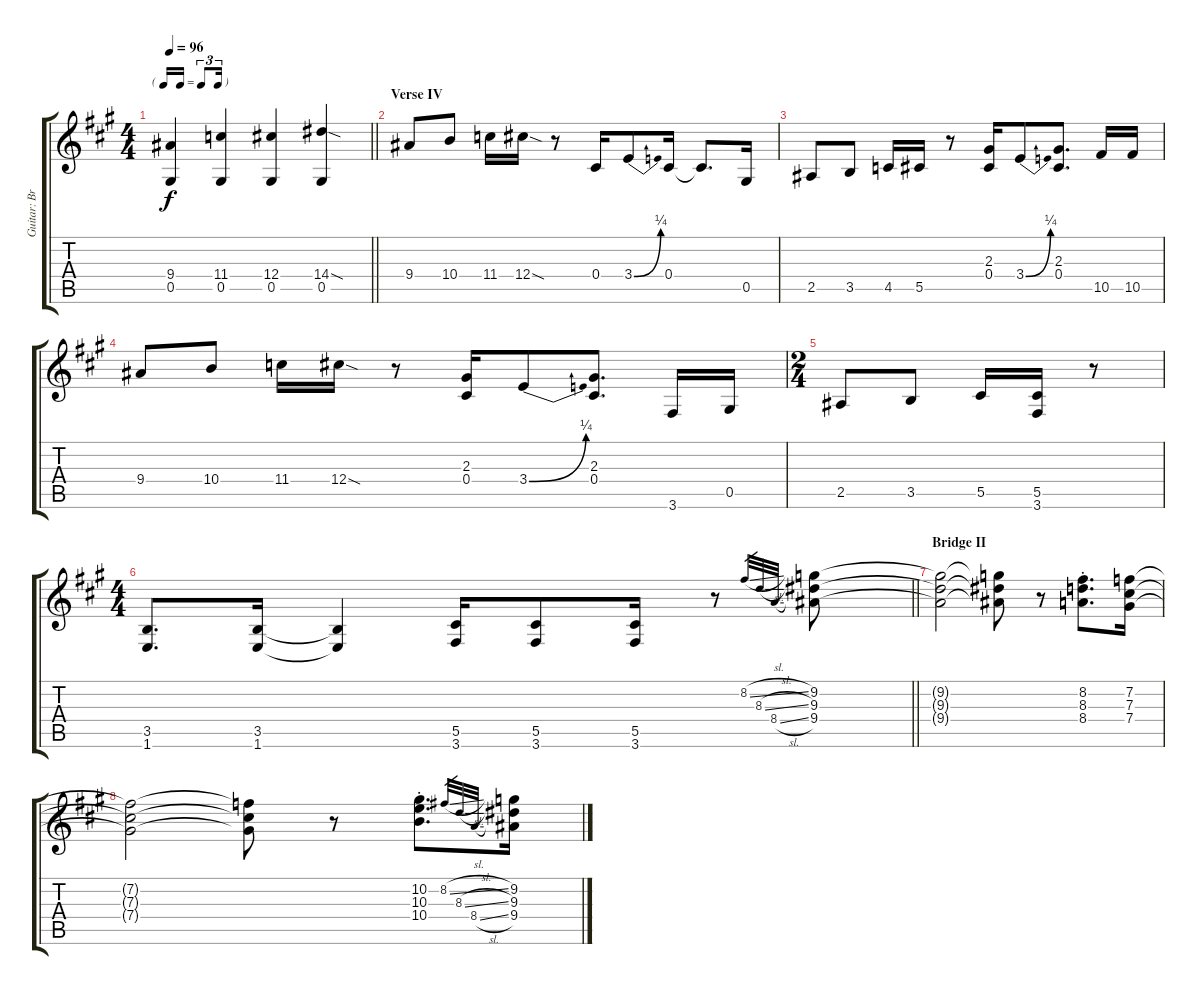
\track ("Guitar: Brad" "Guitar: Br") {instrument distortionguitar}
\staff {score tabs}
\tuning (Eb4 Bb3 Gb3 Db3 Ab2 Eb2) {hide}
\ts (4 4)
\tf triplet16th
\tempo 96
\clef g2
\barLineRight lightlight
\ks a
(9.4 0.5).4{dy f} (11.4 0.5).4 (12.4 0.5).4 (14.4{sod} 0.5).4 |
\section ("" "Verse IV")
9.4.8 10.4.8 11.4.16 12.4{sod}.16 r.8 0.4.16 3.4{be (bend 0 0 60 1)}.8 0.4.16 0.4{t}.8{d} 0.5.16 |
2.5.8 3.5.8 4.5.16 5.5.16 r.8 (2.3 0.4).16 3.4{be (bend 0 0 60 1)}.8 (2.3 0.4).8{d} 10.5.16 10.5.16 |
9.4.8 10.4.8 11.4.16 12.4{sod}.16 r.8 (2.3 0.4).16 3.4{be (bend 0 0 60 1)}.8 (2.3 0.4).8{d} 3.6.16 0.5.16 |
\ts (2 4)
2.5.8 3.5.8 5.5.16 (5.5 3.6).16 r.8 |
\ts (4 4)
\barLineRight lightlight
(3.5 1.6).8{d} (3.5 1.6).16 (3.5{t} 1.6{t}).4 (5.5 3.6).16 (5.5 3.6).8 (5.5 3.6).16 r.8 8.2{sl}.32{gr} 8.3{sl}.32{gr} 8.4{sl}.32{gr} (9.2 9.3 9.4).8 |
\section ("" "Bridge II")
(9.2{t} 9.3{t} 9.4{t}).2 (9.2{t} 9.3{t} 9.4{t}).8 r.8 (8.2{st} 8.3{st} 8.4{st}).8{d} (7.2 7.3 7.4).16 |
(7.2{t} 7.3{t} 7.4{t}).2 (7.2{t} 7.3{t} 7.4{t}).8 r.8 (10.2{st} 10.3{st} 10.4{st}).8{d} 8.2{sl}.32{gr} 8.3{sl}.32{gr} 8.4{sl}.32{gr} (9.2 9.3 9.4).16
